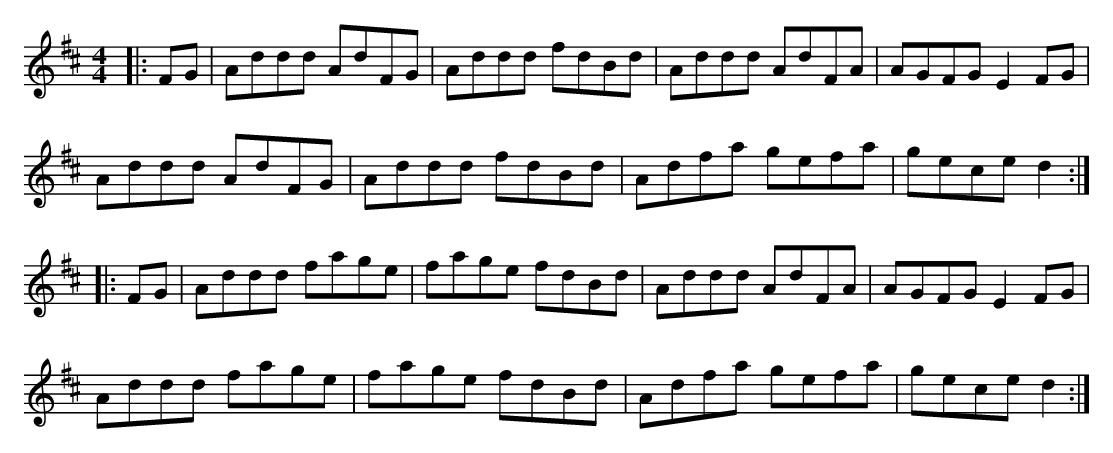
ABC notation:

X:1
M:4/4
K:D
|:FG|Addd AdFG|Addd fdBd|Addd AdFA|AGFG E2FG|
Addd AdFG|Addd fdBd|Adfa gefa|gece d2:|
|:FG|Addd fage|fage fdBd|Addd AdFA|AGFG E2FG|
Addd fage|fage fdBd|Adfa gefa|gece d2:|
